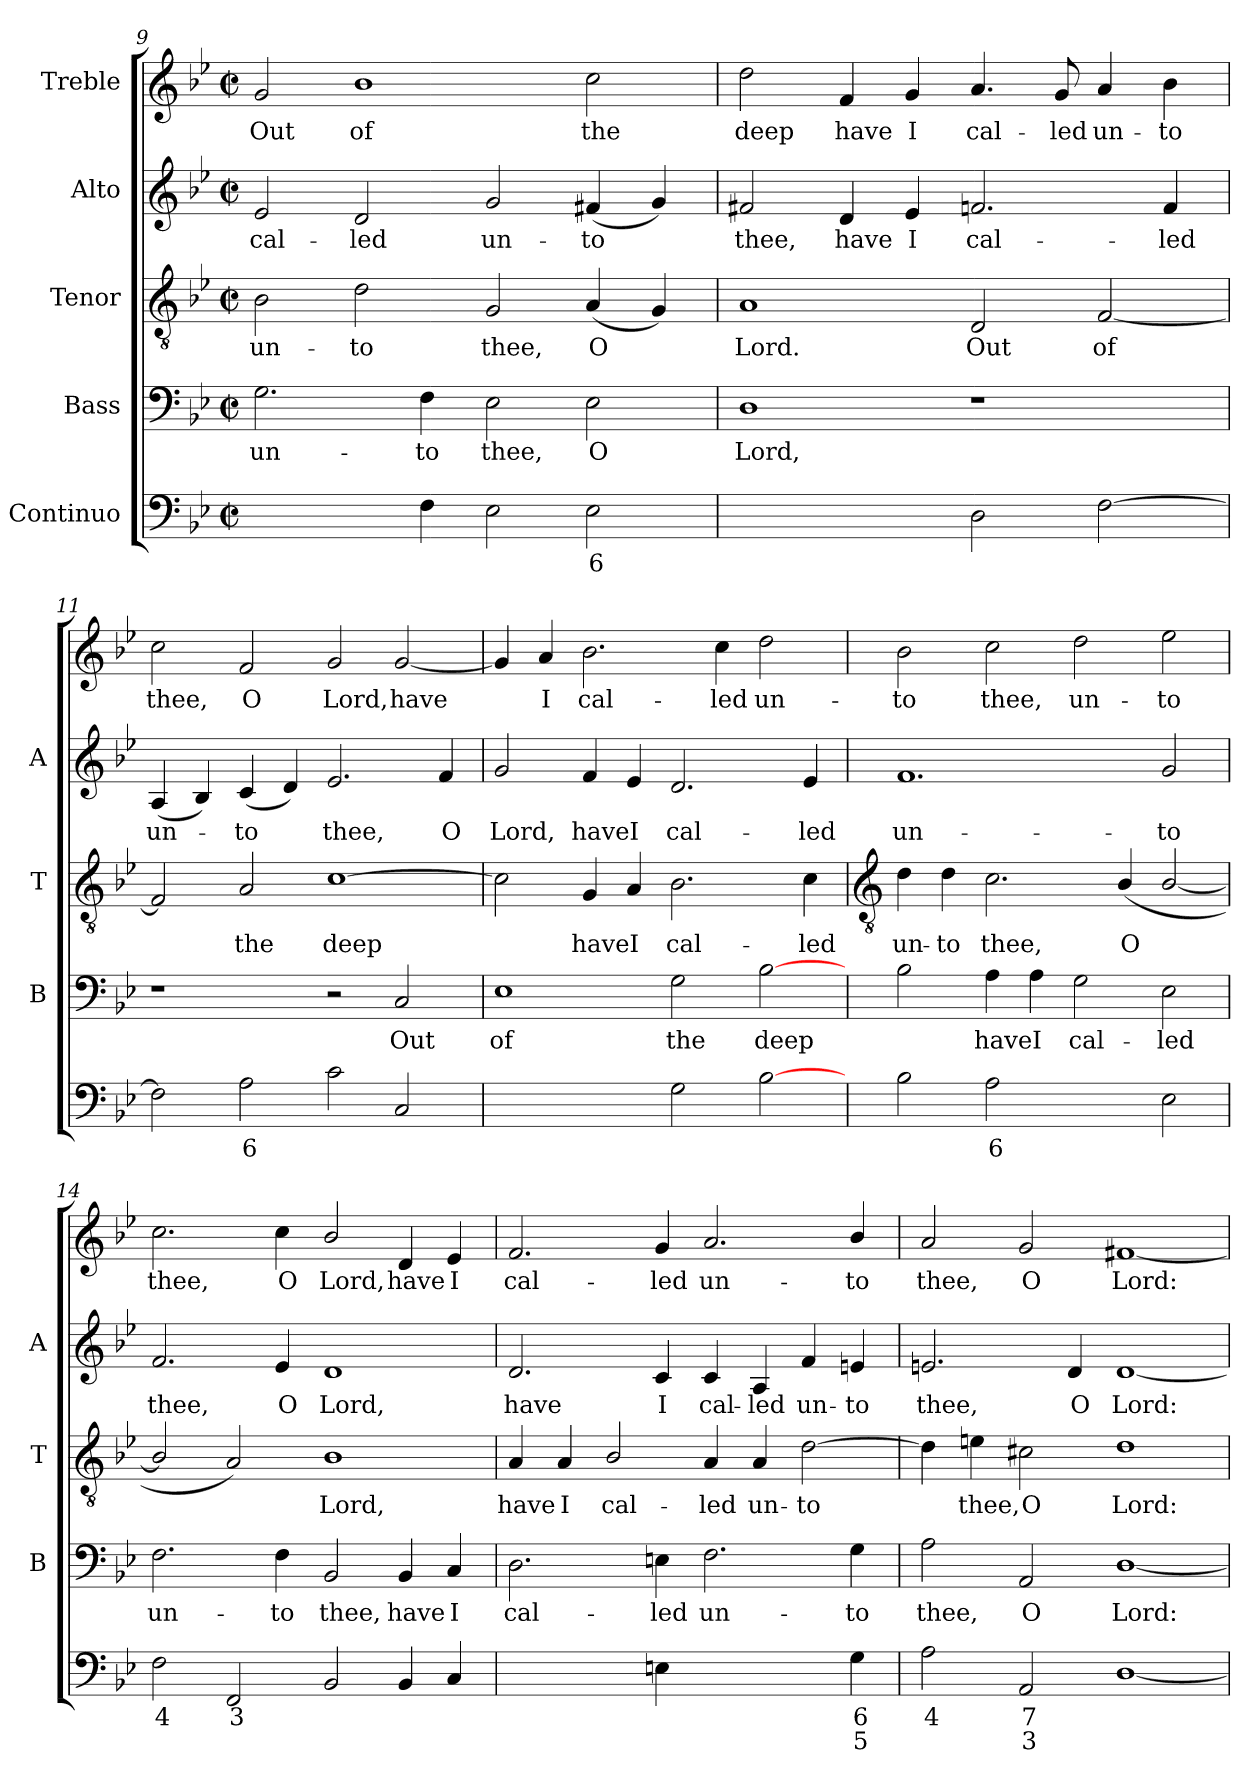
**kern	**text	**text	**kern	**text	**kern	**text	**kern	**text	**kern	**text
*part5	*part5	*part5	*part4	*part4	*part3	*part3	*part2	*part2	*part1	*part1
*staff5	*staff5	*staff5	*staff4	*staff4	*staff3	*staff3	*staff2	*staff2	*staff1	*staff1
*I"Continuo	*	*	*I"Bass	*	*I"Tenor	*	*I"Alto	*	*I"Treble	*
*	*	*	*I'B	*	*I'T	*	*I'A	*	*	*
!!LO:LB:g=z
*clefF4	*	*	*clefF4	*	*clefGv2	*	*clefG2	*	*clefG2	*
*k[b-e-]	*	*	*k[b-e-]	*	*k[b-e-]	*	*k[b-e-]	*	*k[b-e-]	*
*B-:	*	*	*B-:	*	*B-:	*	*B-:	*	*B-:	*
*M4/2	*	*	*M4/2	*	*M4/2	*	*M4/2	*	*M4/2	*
*met(c|)	*	*	*met(c|)	*	*met(c|)	*	*met(c|)	*	*met(c|)	*
=9	=9	=9	=9	=9	=9	=9	=9	=9	=9	=9
!	!LO:LY:b	!	!	!LO:LY:b	!	!LO:LY:b	!	!LO:LY:b	!	!LO:LY:b
[2Gyy	6	.	2.G	un-	2B-	un-	2e-	cal-	2g	Out
!	!LO:LY:b	!	!	!	!	!LO:LY:b	!	!LO:LY:b	!	!LO:LY:b
4Gyy]	5	.	.	.	2d	-to	2d	-led	1b-	of
!	!	!	!	!LO:LY:b	!	!	!	!	!	!
4F	.	.	4F	-to	.	.	.	.	.	.
!	!	!	!	!LO:LY:b	!	!LO:LY:b	!	!LO:LY:b	!	!
2E-	.	.	2E-	thee,	2G	thee,	2g	un-	.	.
!	!LO:LY:b	!	!	!LO:LY:b	!	!LO:LY:b	!	!LO:LY:b	!	!LO:LY:b
2E-	6	.	2E-	O	(<4A	O	(<4f#X	-to	2cc	the
.	.	.	.	.	4G)	.	4g)	.	.	.
=10	=10	=10	=10	=10	=10	=10	=10	=10	=10	=10
!	!	!	!	!LO:LY:b	!	!LO:LY:b	!	!LO:LY:b	!	!LO:LY:b
[2Dyy	.	.	1D	Lord,	1A	Lord.	2f#X	thee,	2dd	deep
!	!	!	!	!	!	!	!	!LO:LY:b	!	!LO:LY:b
2Dyy]	.	.	.	.	.	.	4d	have	4f	have
!	!	!	!	!	!	!	!	!LO:LY:b	!	!LO:LY:b
.	.	.	.	.	.	.	4e-	I	4g	I
!	!	!	!	!	!	!LO:LY:b	!	!LO:LY:b	!	!LO:LY:b
2D	.	.	1r	.	2D	Out	2.fn	cal-	4.a	cal-
!	!	!	!	!	!	!	!	!	!	!LO:LY:b
.	.	.	.	.	.	.	.	.	8g	-led
!	!	!	!	!	!	!LO:LY:b	!	!	!	!LO:LY:b
[2F	.	.	.	.	[2F	of	.	.	4a	un-
!	!	!	!	!	!	!	!	!LO:LY:b	!	!LO:LY:b
.	.	.	.	.	.	.	4f	-led	4b-	-to
=11	=11	=11	=11	=11	=11	=11	=11	=11	=11	=11
!	!	!	!	!	!	!	!	!LO:LY:b	!	!LO:LY:b
2F]	.	.	1r	.	2F]	.	(<4A	un-	2cc	thee,
.	.	.	.	.	.	.	4B-)	.	.	.
!	!LO:LY:b	!	!	!	!	!LO:LY:b	!	!LO:LY:b	!	!LO:LY:b
2A	6	.	.	.	2A	the	(<4c	to	2f	O
.	.	.	.	.	.	.	4d)	.	.	.
!	!	!	!	!	!	!LO:LY:b	!	!LO:LY:b	!	!LO:LY:b
2c	.	.	2r	.	[1c	deep	2.e-	thee,	2g	Lord,
!	!	!	!	!LO:LY:b	!	!	!	!	!	!LO:LY:b
2C	.	.	2C	Out	.	.	.	.	[2g	have
!	!	!	!	!	!	!	!	!LO:LY:b	!	!
.	.	.	.	.	.	.	4f	O	.	.
=12	=12	=12	=12	=12	=12	=12	=12	=12	=12	=12
!	!LO:LY:b	!	!	!LO:LY:b	!	!	!	!LO:LY:b	!	!
[2E-yy	6	.	1E-	of	2c]	.	2g	Lord,	4g]	.
!	!	!	!	!	!	!	!	!	!	!LO:LY:b
.	.	.	.	.	.	.	.	.	4a	I
!	!LO:LY:b	!	!	!	!	!LO:LY:b	!	!LO:LY:b	!	!LO:LY:b
2E-yy]	5	.	.	.	4G	have	4f	have	2.b-	cal-
!	!	!	!	!	!	!LO:LY:b	!	!LO:LY:b	!	!
.	.	.	.	.	4A	I	4e-	I	.	.
!	!	!	!	!LO:LY:b	!	!LO:LY:b	!	!LO:LY:b	!	!
2G	.	.	2G	the	2.B-	cal-	2.d	cal-	.	.
!	!	!	!	!	!	!	!	!	!	!LO:LY:b
.	.	.	.	.	.	.	.	.	4cc	-led
!	!	!	!	!LO:LY:b	!	!	!	!	!	!LO:LY:b
[2B-	.	.	[2B-	deep	.	.	.	.	2dd	un-
!	!	!	!	!	!	!LO:LY:b	!	!LO:LY:b	!	!
.	.	.	.	.	4c	-led	4e-	-led	.	.
!!LO:LB:g=z
=13	=13	=13	=13	=13	=13	=13	=13	=13	=13	=13
*	*	*	*	*	*clefGv2	*	*	*	*	*
!	!	!	!	!	!	!LO:LY:b	!	!LO:LY:b	!	!LO:LY:b
2B-	.	.	2B-	.	4d	un-	1.f	un-	2b-	-to
!	!	!	!	!	!	!LO:LY:b	!	!	!	!
.	.	.	.	.	4d	-to	.	.	.	.
!	!LO:LY:b	!	!	!LO:LY:b	!	!LO:LY:b	!	!	!	!LO:LY:b
2A	6	.	4A	have	2.c	thee,	.	.	2cc	thee,
!	!	!	!	!LO:LY:b	!	!	!	!	!	!
.	.	.	4A	I	.	.	.	.	.	.
!	!LO:LY:b	!LO:LY:b	!	!LO:LY:b	!	!	!	!	!	!LO:LY:b
[4Gyy	7	4	2G	cal-	.	.	.	.	2dd	un-
!	!	!LO:LY:b	!	!	!	!LO:LY:b	!	!	!	!
4Gyy]	.	3	.	.	(<4B-/	O	.	.	.	.
!	!	!	!	!LO:LY:b	!	!	!	!LO:LY:b	!	!LO:LY:b
2E-	.	.	2E-	-led	[2B-/	.	2g	-to	2ee-	-to
=14	=14	=14	=14	=14	=14	=14	=14	=14	=14	=14
!	!LO:LY:b	!	!	!LO:LY:b	!	!	!	!LO:LY:b	!	!LO:LY:b
2F	4	.	2.F	un-	2B-/]	.	2.f	thee,	2.cc	thee,
!	!LO:LY:b	!	!	!	!	!	!	!	!	!
2FF	3	.	.	.	2A)	.	.	.	.	.
!	!	!	!	!LO:LY:b	!	!	!	!LO:LY:b	!	!LO:LY:b
.	.	.	4F	-to	.	.	4e-	O	4cc	O
!	!	!	!	!LO:LY:b	!	!LO:LY:b	!	!LO:LY:b	!	!LO:LY:b
2BB-	.	.	2BB-	thee,	1B-	Lord,	1d	Lord,	2b-/	Lord,
!	!	!	!	!LO:LY:b	!	!	!	!	!	!LO:LY:b
4BB-	.	.	4BB-	have	.	.	.	.	4d	have
!	!	!	!	!LO:LY:b	!	!	!	!	!	!LO:LY:b
4C	.	.	4C	I	.	.	.	.	4e-	I
=15	=15	=15	=15	=15	=15	=15	=15	=15	=15	=15
!	!	!	!	!LO:LY:b	!	!LO:LY:b	!	!LO:LY:b	!	!LO:LY:b
[2Dyy	.	.	2.D	cal-	4A	have	2.d	have	2.f	cal-
!	!	!	!	!	!	!LO:LY:b	!	!	!	!
.	.	.	.	.	4A	I	.	.	.	.
!	!LO:LY:b	!	!	!	!	!LO:LY:b	!	!	!	!
4Dyy]	6	.	.	.	2B-/	cal-	.	.	.	.
!	!	!	!	!LO:LY:b	!	!	!	!LO:LY:b	!	!LO:LY:b
4En	.	.	4En	-led	.	.	4c	I	4g	-led
!	!	!	!	!LO:LY:b	!	!LO:LY:b	!	!LO:LY:b	!	!LO:LY:b
[2Fyy	.	.	2.F	un-	4A	-led	4c	cal-	2.a	un-
!	!	!	!	!	!	!LO:LY:b	!	!LO:LY:b	!	!
.	.	.	.	.	4A	un-	4A	-led	.	.
!	!LO:LY:b	!	!	!	!	!LO:LY:b	!	!LO:LY:b	!	!
4Fyy]	6	.	.	.	[2d	-to	4f	un-	.	.
!	!LO:LY:b	!LO:LY:b	!	!LO:LY:b	!	!	!	!LO:LY:b	!	!LO:LY:b
4G	6	5	4G	-to	.	.	4en	-to	4b-/	-to
=16	=16	=16	=16	=16	=16	=16	=16	=16	=16	=16
!	!LO:LY:b	!	!	!LO:LY:b	!	!	!	!LO:LY:b	!	!LO:LY:b
2A	4	.	2A	thee,	4d]	.	2.en	thee,	2a	thee,
!	!	!	!	!	!	!LO:LY:b	!	!	!	!
.	.	.	.	.	4en	thee,	.	.	.	.
!	!LO:LY:b	!LO:LY:b	!	!LO:LY:b	!	!LO:LY:b	!	!	!	!LO:LY:b
2AA	7	3	2AA	O	2c#X	O	.	.	2g	O
!	!	!	!	!	!	!	!	!LO:LY:b	!	!
.	.	.	.	.	.	.	4d	O	.	.
!	!	!	!	!LO:LY:b	!	!LO:LY:b	!	!LO:LY:b	!	!LO:LY:b
[1D/	.	.	[1D/	Lord:	1d	Lord:	[1d	Lord:	[1f#X	Lord:
=	=	=	=	=	=	=	=	=	=	=
*-	*-	*-	*-	*-	*-	*-	*-	*-	*-	*-
